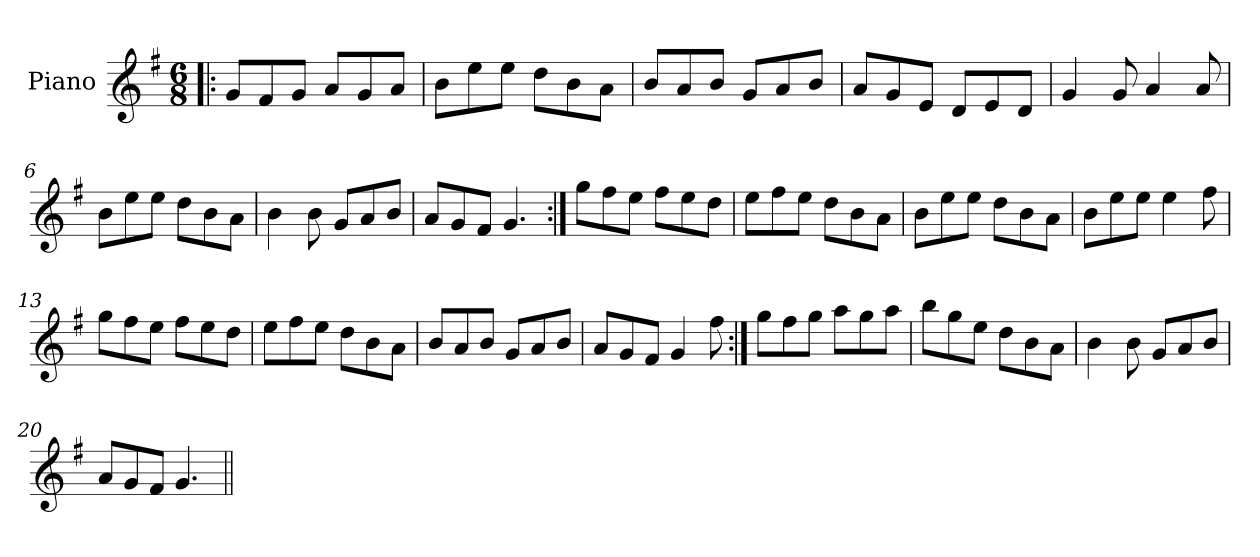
**kern
*part1
*staff1
*I"Piano
*I'Pno
*clefG2
*k[f#]
*G:
*M6/8
=1!|:
8g/L
8f#/
8g/J
8a/L
8g/
8a/J
=2
8b\L
8ee\
8ee\J
8dd\L
8b\
8a\J
=3
8b/L
8a/
8b/J
8g/L
8a/
8b/J
=4
8a/L
8g/
8e/J
8d/L
8e/
8d/J
=5
4g/
8g/
4a/
8a/
!!LO:LB:g=z
=6
8b\L
8ee\
8ee\J
8dd\L
8b\
8a\J
=7
4b\
8b\
8g/L
8a/
8b/J
=8
8a/L
8g/
8f#/J
4.g/
=9:|!
8gg\L
8ff#\
8ee\J
8ff#\L
8ee\
8dd\J
=10
8ee\L
8ff#\
8ee\J
8dd\L
8b\
8a\J
=11
8b\L
8ee\
8ee\J
8dd\L
8b\
8a\J
!!LO:LB:g=z
=12
8b\L
8ee\
8ee\J
4ee\
8ff#\
=13
8gg\L
8ff#\
8ee\J
8ff#\L
8ee\
8dd\J
=14
8ee\L
8ff#\
8ee\J
8dd\L
8b\
8a\J
=15
8b/L
8a/
8b/J
8g/L
8a/
8b/J
=16
8a/L
8g/
8f#/J
4g/
8ff#\
=17:|!
8gg\L
8ff#\
8gg\J
8aa\L
8gg\
8aa\J
!!LO:LB:g=z
=18
8bb\L
8gg\
8ee\J
8dd\L
8b\
8a\J
=19
4b\
8b\
8g/L
8a/
8b/J
=20
8a/L
8g/
8f#/J
4.g/
=||
*-
